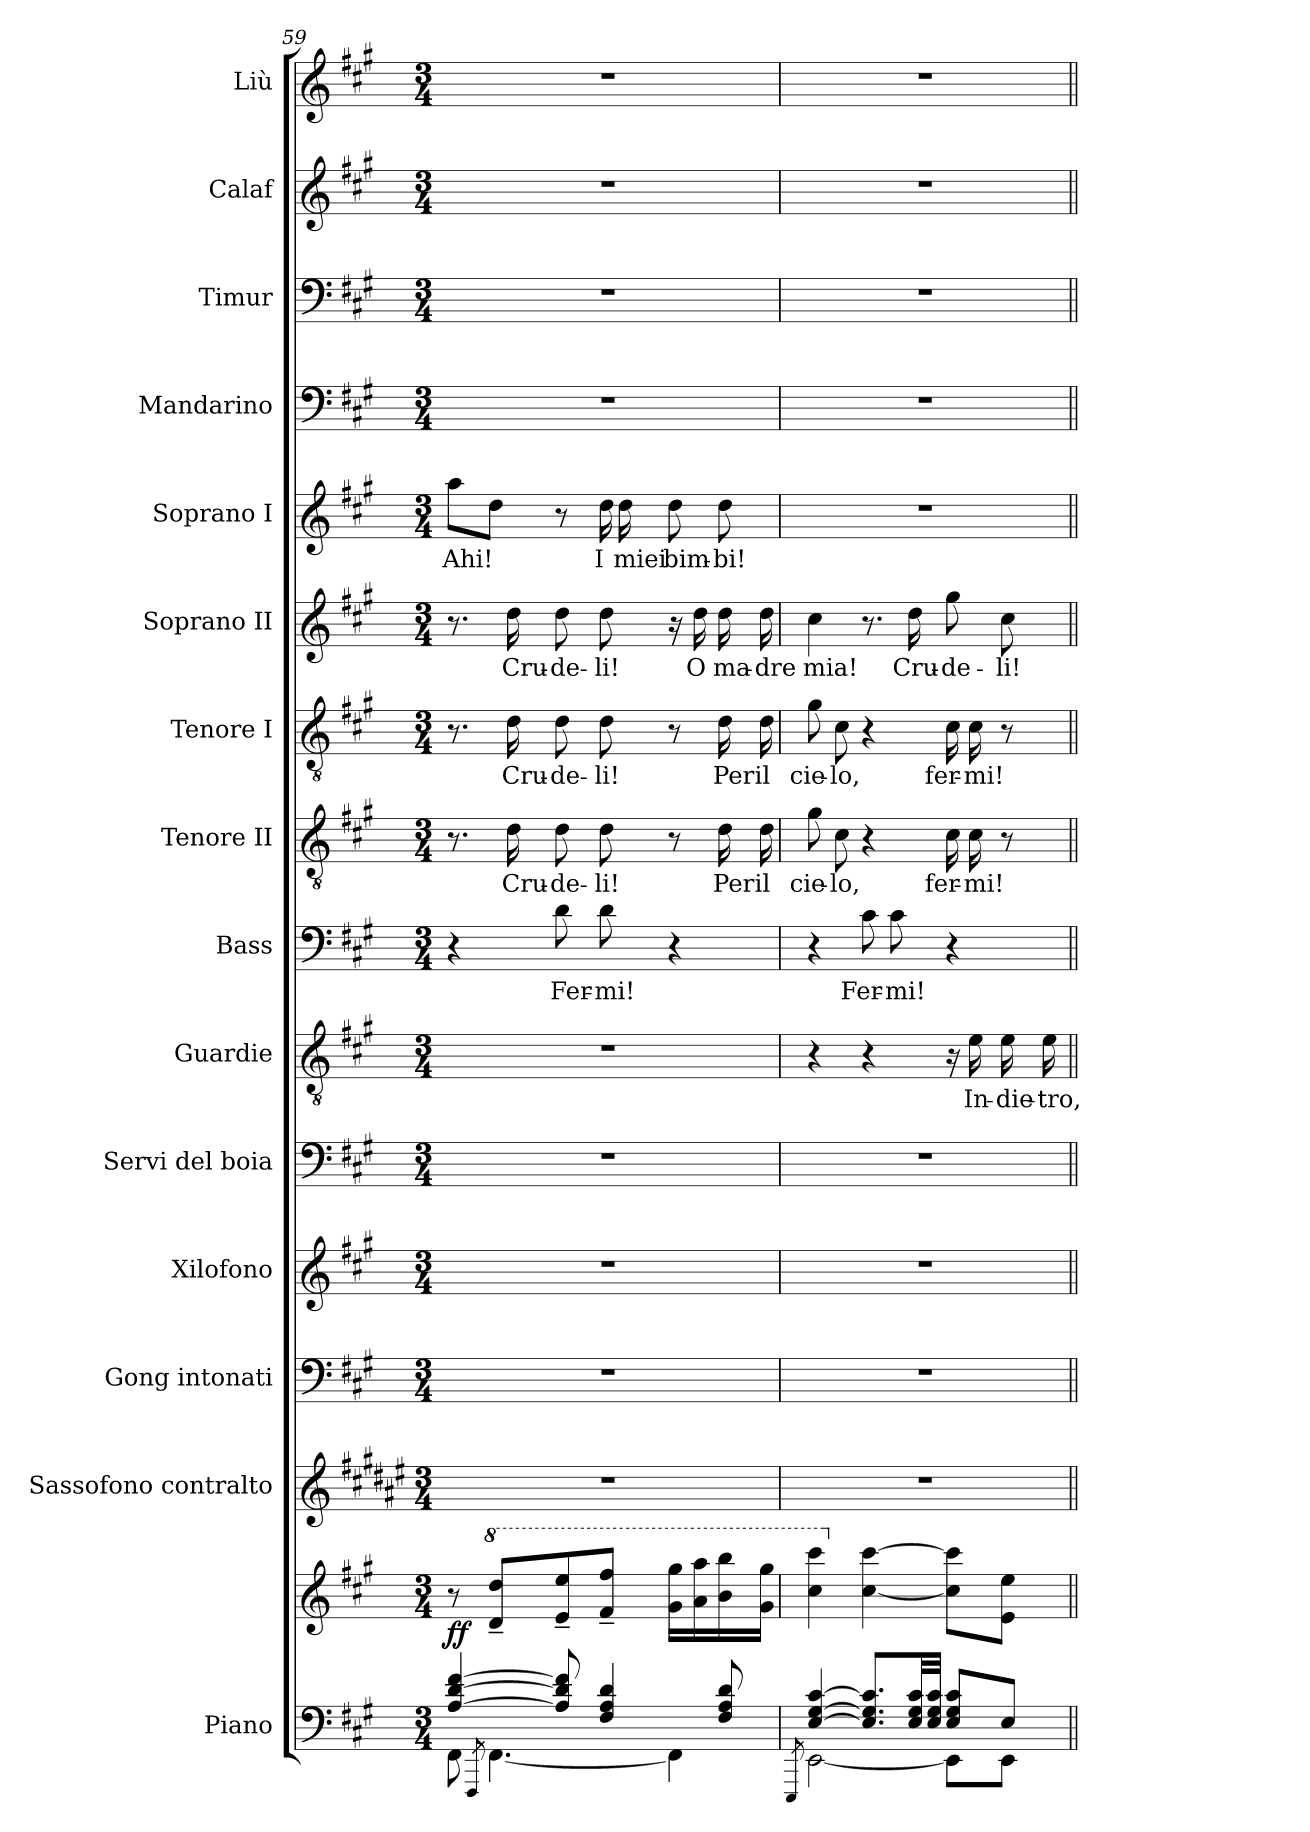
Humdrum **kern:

**kern	**kern	**dynam	**kern	**kern	**kern	**kern	**kern	**text	**kern	**text	**kern	**text	**kern	**text	**kern	**text	**kern	**text	**kern	**kern	**kern	**kern
*part15	*part15	*part15	*part14	*part13	*part12	*part11	*part10	*part10	*part9	*part9	*part8	*part8	*part7	*part7	*part6	*part6	*part5	*part5	*part4	*part3	*part2	*part1
*staff16	*staff15	*staff15/16	*staff14	*staff13	*staff12	*staff11	*staff10	*staff10	*staff9	*staff9	*staff8	*staff8	*staff7	*staff7	*staff6	*staff6	*staff5	*staff5	*staff4	*staff3	*staff2	*staff1
*I"Piano	*	*	*I"Sassofono contralto	*I"Gong intonati	*I"Xilofono	*I"Servi del boia	*I"Guardie	*	*I"Bass	*	*I"Tenore II	*	*I"Tenore I	*	*I"Soprano II	*	*I"Soprano I	*	*I"Mandarino	*I"Timur	*I"Calaf	*I"Liù
*I'Pno.	*	*	*	*I'Gong int.	*I'Xil.	*I'Ser.B.	*I'G.	*	*I'B.	*	*I'T. II	*	*I'T. I	*	*I'S. II	*	*I'S. I	*	*I'M.	*I'T.	*I'C.	*I'L.
!!LO:PB:g=z
*clefF4	*clefG2	*	*clefG2	*clefF4	*clefG2	*clefF4	*clefGv2	*	*clefF4	*	*clefGv2	*	*clefGv2	*	*clefG2	*	*clefG2	*	*clefF4	*clefF4	*clefG2	*clefG2
*	*	*	*ITrd5c9	*	*ITrd-7c-12	*	*	*	*	*	*	*	*	*	*	*	*	*	*	*	*	*
*k[f#c#g#]	*k[f#c#g#]	*	*k[f#c#g#]	*k[f#c#g#]	*k[f#c#g#]	*k[f#c#g#]	*k[f#c#g#]	*	*k[f#c#g#]	*	*k[f#c#g#]	*	*k[f#c#g#]	*	*k[f#c#g#]	*	*k[f#c#g#]	*	*k[f#c#g#]	*k[f#c#g#]	*k[f#c#g#]	*k[f#c#g#]
*M3/4	*M3/4	*	*M3/4	*M3/4	*M3/4	*M3/4	*M3/4	*	*M3/4	*	*M3/4	*	*M3/4	*	*M3/4	*	*M3/4	*	*M3/4	*M3/4	*M3/4	*M3/4
=59	=59	=59	=59	=59	=59	=59	=59	=59	=59	=59	=59	=59	=59	=59	=59	=59	=59	=59	=59	=59	=59	=59
*^	*	*	*	*	*	*	*	*	*	*	*	*	*	*	*	*	*	*	*	*	*	*
!	!	!	!LO:DY:b	!	!	!	!	!	!	!	!	!	!	!	!	!	!	!	!LO:LY:b	!	!	!	!
[4A/ [4d/ [4f#/	8FF#\	8r	ff	2.r	2.r	2.r	2.r	2.r	.	4r	.	8.r	.	8.r	.	8.r	.	8aa\L	Ahi!	2.r	2.r	2.r	2.r
.	8qFFF#/	.	.	.	.	.	.	.	.	.	.	.	.	.	.	.	.	.	.	.	.	.	.
*	*	*8va	*	*	*	*	*	*	*	*	*	*	*	*	*	*	*	*	*	*	*	*	*
.	[4.FF#\	8dd/~ 8ddd/~L	.	.	.	.	.	.	.	.	.	.	.	.	.	.	.	8dd\J	.	.	.	.	.
!	!	!	!	!	!	!	!	!	!	!	!	!	!LO:LY:b	!	!LO:LY:b	!	!LO:LY:b	!	!	!	!	!	!
.	.	.	.	.	.	.	.	.	.	.	.	16d\	Cru-	16d\	Cru-	16dd\	Cru-	.	.	.	.	.	.
!	!	!	!	!	!	!	!	!	!	!	!LO:LY:b	!	!LO:LY:b	!	!LO:LY:b	!	!LO:LY:b	!	!	!	!	!	!
8A/] 8d/] 8f#/]	.	8ee/~ 8eee/~	.	.	.	.	.	.	.	8d\	Fer-	8d\	-de-	8d\	-de-	8dd\	-de-	8r	.	.	.	.	.
!	!	!	!	!	!	!	!	!	!	!	!LO:LY:b	!	!LO:LY:b	!	!LO:LY:b	!	!LO:LY:b	!	!LO:LY:b	!	!	!	!
4F#/ 4A/ 4d/	.	8ff#/~ 8fff#/~J	.	.	.	.	.	.	.	8d\	-mi!	8d\	-li!	8d\	-li!	8dd\	-li!	16dd\	I	.	.	.	.
!	!	!	!	!	!	!	!	!	!	!	!	!	!	!	!	!	!	!	!LO:LY:b	!	!	!	!
.	.	.	.	.	.	.	.	.	.	.	.	.	.	.	.	.	.	16dd\	miei	.	.	.	.
!	!	!	!	!	!	!	!	!	!	!	!	!	!	!	!	!	!	!	!LO:LY:b	!	!	!	!
.	4FF#\]	16gg#\ 16ggg#\LL	.	.	.	.	.	.	.	4r	.	8r	.	8r	.	16r	.	8dd\	bim-	.	.	.	.
!	!	!	!	!	!	!	!	!	!	!	!	!	!	!	!	!	!LO:LY:b	!	!	!	!	!	!
.	.	16aa\ 16aaa\	.	.	.	.	.	.	.	.	.	.	.	.	.	16dd\	O	.	.	.	.	.	.
!	!	!	!	!	!	!	!	!	!	!	!	!	!LO:LY:b	!	!LO:LY:b	!	!LO:LY:b	!	!LO:LY:b	!	!	!	!
8F#/ 8A/ 8d/	.	16bb\ 16bbb\	.	.	.	.	.	.	.	.	.	16d\	Per	16d\	Per	16dd\	ma-	8dd\	-bi!	.	.	.	.
!	!	!	!	!	!	!	!	!	!	!	!	!	!LO:LY:b	!	!LO:LY:b	!	!LO:LY:b	!	!	!	!	!	!
.	.	16gg#\ 16ggg#\JJ	.	.	.	.	.	.	.	.	.	16d\	il	16d\	il	16dd\	-dre	.	.	.	.	.	.
=60	=60	=60	=60	=60	=60	=60	=60	=60	=60	=60	=60	=60	=60	=60	=60	=60	=60	=60	=60	=60	=60	=60	=60
.	8qEEE/	.	.	.	.	.	.	.	.	.	.	.	.	.	.	.	.	.	.	.	.	.	.
!	!	!	!	!	!	!	!	!	!	!	!	!	!LO:LY:b	!	!LO:LY:b	!	!LO:LY:b	!	!	!	!	!	!
[4E/ [4G#/ [4c#/	[2EE\	4ccc#\ 4cccc#\	.	2.r	2.r	2.r	2.r	4r	.	4r	.	8g#\	cie-	8g#\	cie-	4cc#\	mia!	2.r	.	2.r	2.r	2.r	2.r
!	!	!	!	!	!	!	!	!	!	!	!	!	!LO:LY:b	!	!LO:LY:b	!	!	!	!	!	!	!	!
.	.	.	.	.	.	.	.	.	.	.	.	8c#\	-lo,	8c#\	-lo,	.	.	.	.	.	.	.	.
*	*	*X8va	*	*	*	*	*	*	*	*	*	*	*	*	*	*	*	*	*	*	*	*	*
!	!	!	!	!	!	!	!	!	!	!	!LO:LY:b	!	!	!	!	!	!	!	!	!	!	!	!
8.E/] 8.G#/] 8.c#/]L	.	[4cc#\ [4ccc#\	.	.	.	.	.	4r	.	8c#\	Fer-	4r	.	4r	.	8.r	.	.	.	.	.	.	.
!	!	!	!	!	!	!	!	!	!	!	!LO:LY:b	!	!	!	!	!	!	!	!	!	!	!	!
.	.	.	.	.	.	.	.	.	.	8c#\	-mi!	.	.	.	.	.	.	.	.	.	.	.	.
!	!	!	!	!	!	!	!	!	!	!	!	!	!	!	!	!	!LO:LY:b	!	!	!	!	!	!
32E/ 32G#/ 32c#/LL	.	.	.	.	.	.	.	.	.	.	.	.	.	.	.	16dd\	Cru-	.	.	.	.	.	.
32E/ 32G#/ 32c#/JJJ	.	.	.	.	.	.	.	.	.	.	.	.	.	.	.	.	.	.	.	.	.	.	.
!	!	!	!	!	!	!	!	!	!	!	!	!	!LO:LY:b	!	!LO:LY:b	!	!LO:LY:b	!	!	!	!	!	!
8E/ 8G#/ 8c#/L	8EE\L]	8cc#\] 8ccc#\]L	.	.	.	.	.	16r	.	4r	.	16c#\	fer-	16c#\	fer-	8gg#\	-de-	.	.	.	.	.	.
!	!	!	!	!	!	!	!	!	!LO:LY:b	!	!	!	!LO:LY:b	!	!LO:LY:b	!	!	!	!	!	!	!	!
.	.	.	.	.	.	.	.	16e\	In-	.	.	16c#\	-mi!	16c#\	-mi!	.	.	.	.	.	.	.	.
!	!	!	!	!	!	!	!	!	!LO:LY:b	!	!	!	!	!	!	!	!LO:LY:b	!	!	!	!	!	!
8E/J	8EE\J	8e\ 8ee\J	.	.	.	.	.	16e\	-die-	.	.	8r	.	8r	.	8cc#\	-li!	.	.	.	.	.	.
!	!	!	!	!	!	!	!	!	!LO:LY:b	!	!	!	!	!	!	!	!	!	!	!	!	!	!
.	.	.	.	.	.	.	.	16e\	-tro,	.	.	.	.	.	.	.	.	.	.	.	.	.	.
*v	*v	*	*	*	*	*	*	*	*	*	*	*	*	*	*	*	*	*	*	*	*	*	*
=||	=||	=||	=||	=||	=||	=||	=||	=||	=||	=||	=||	=||	=||	=||	=||	=||	=||	=||	=||	=||	=||	=||
*-	*-	*-	*-	*-	*-	*-	*-	*-	*-	*-	*-	*-	*-	*-	*-	*-	*-	*-	*-	*-	*-	*-
